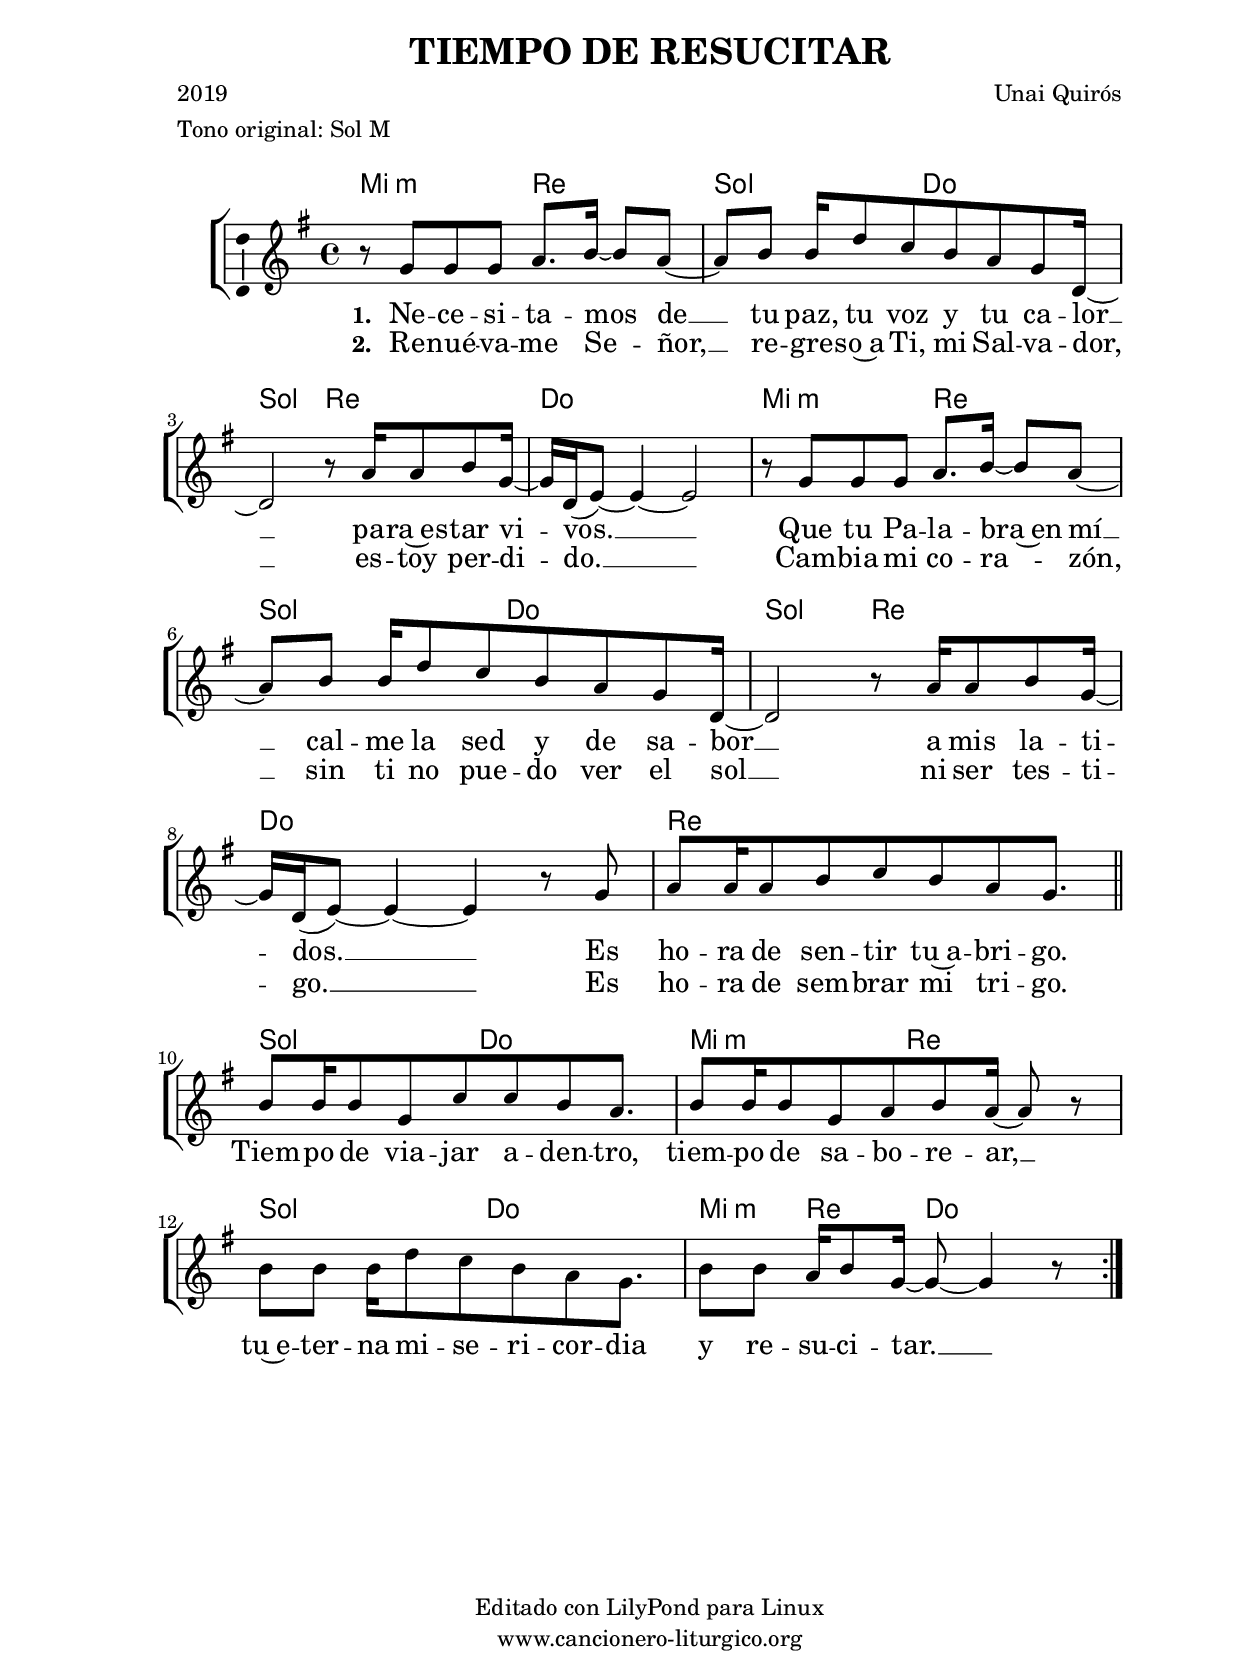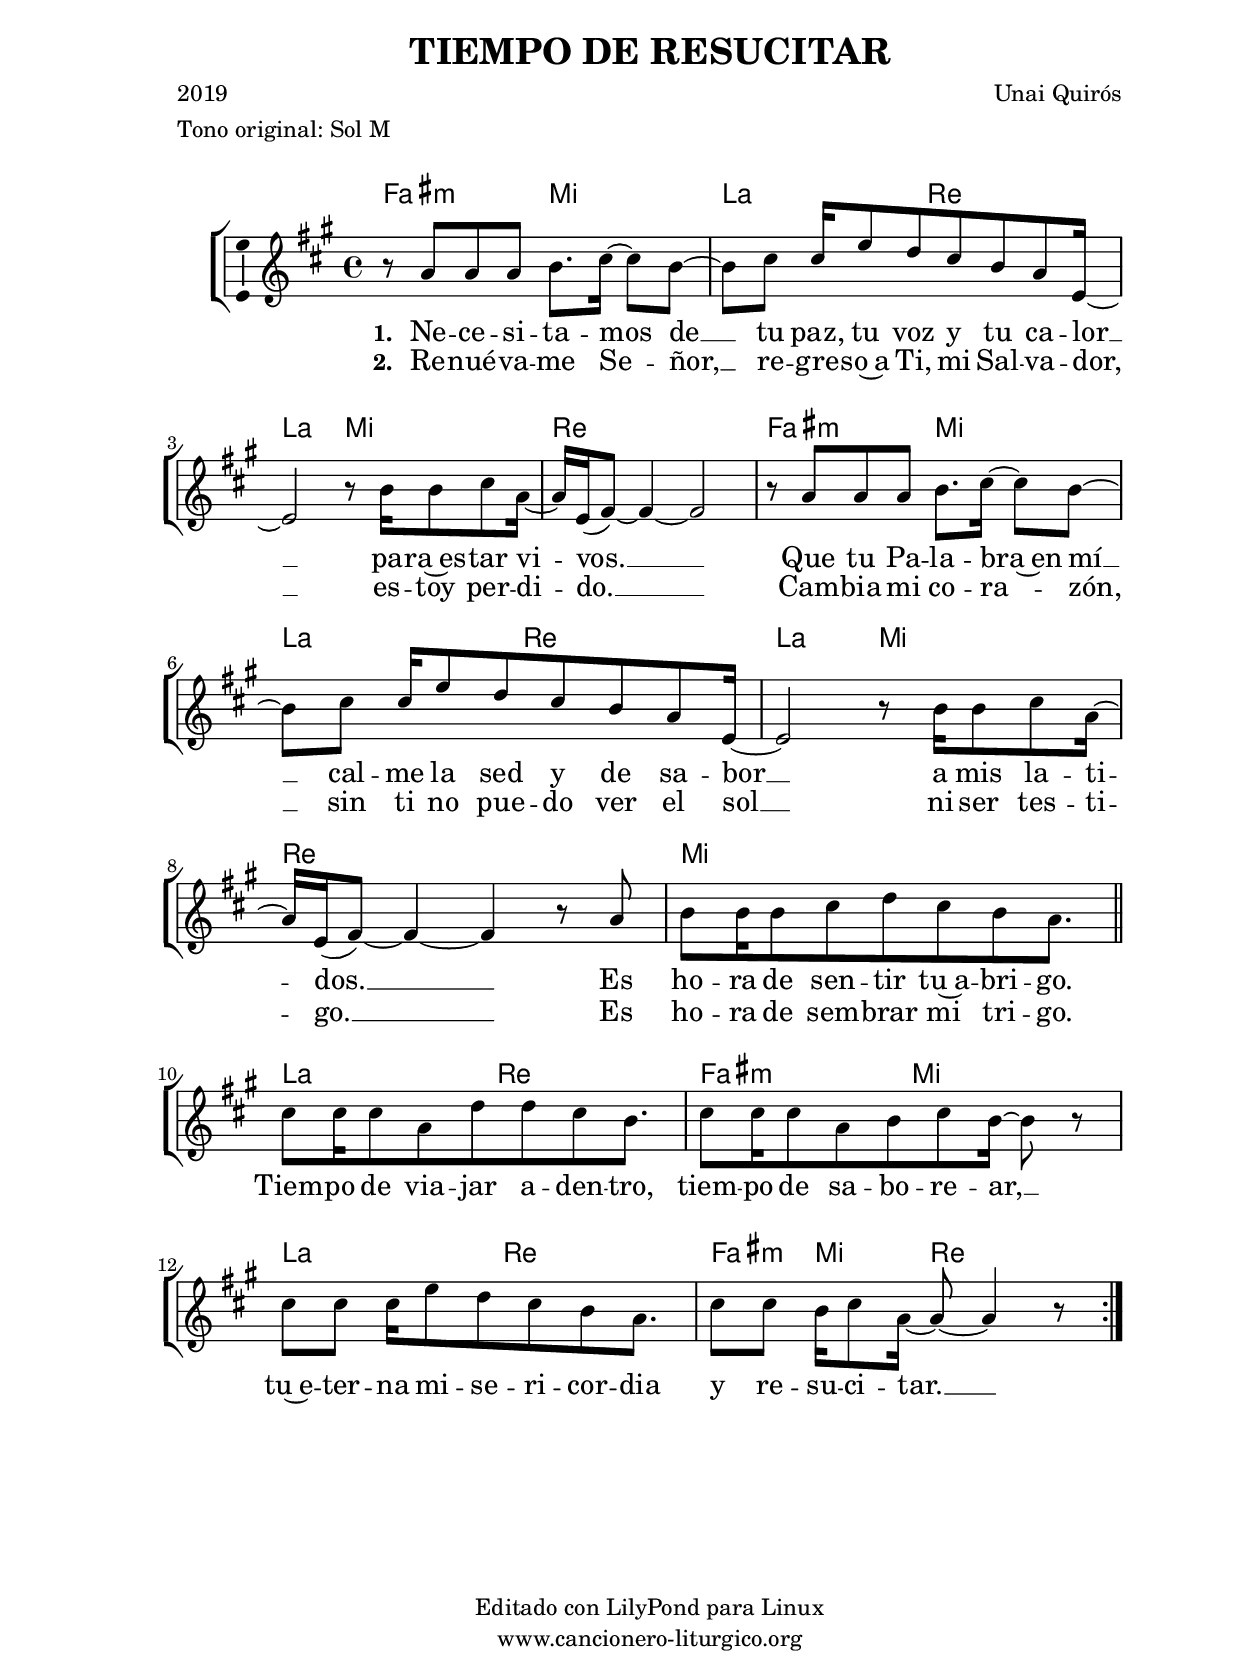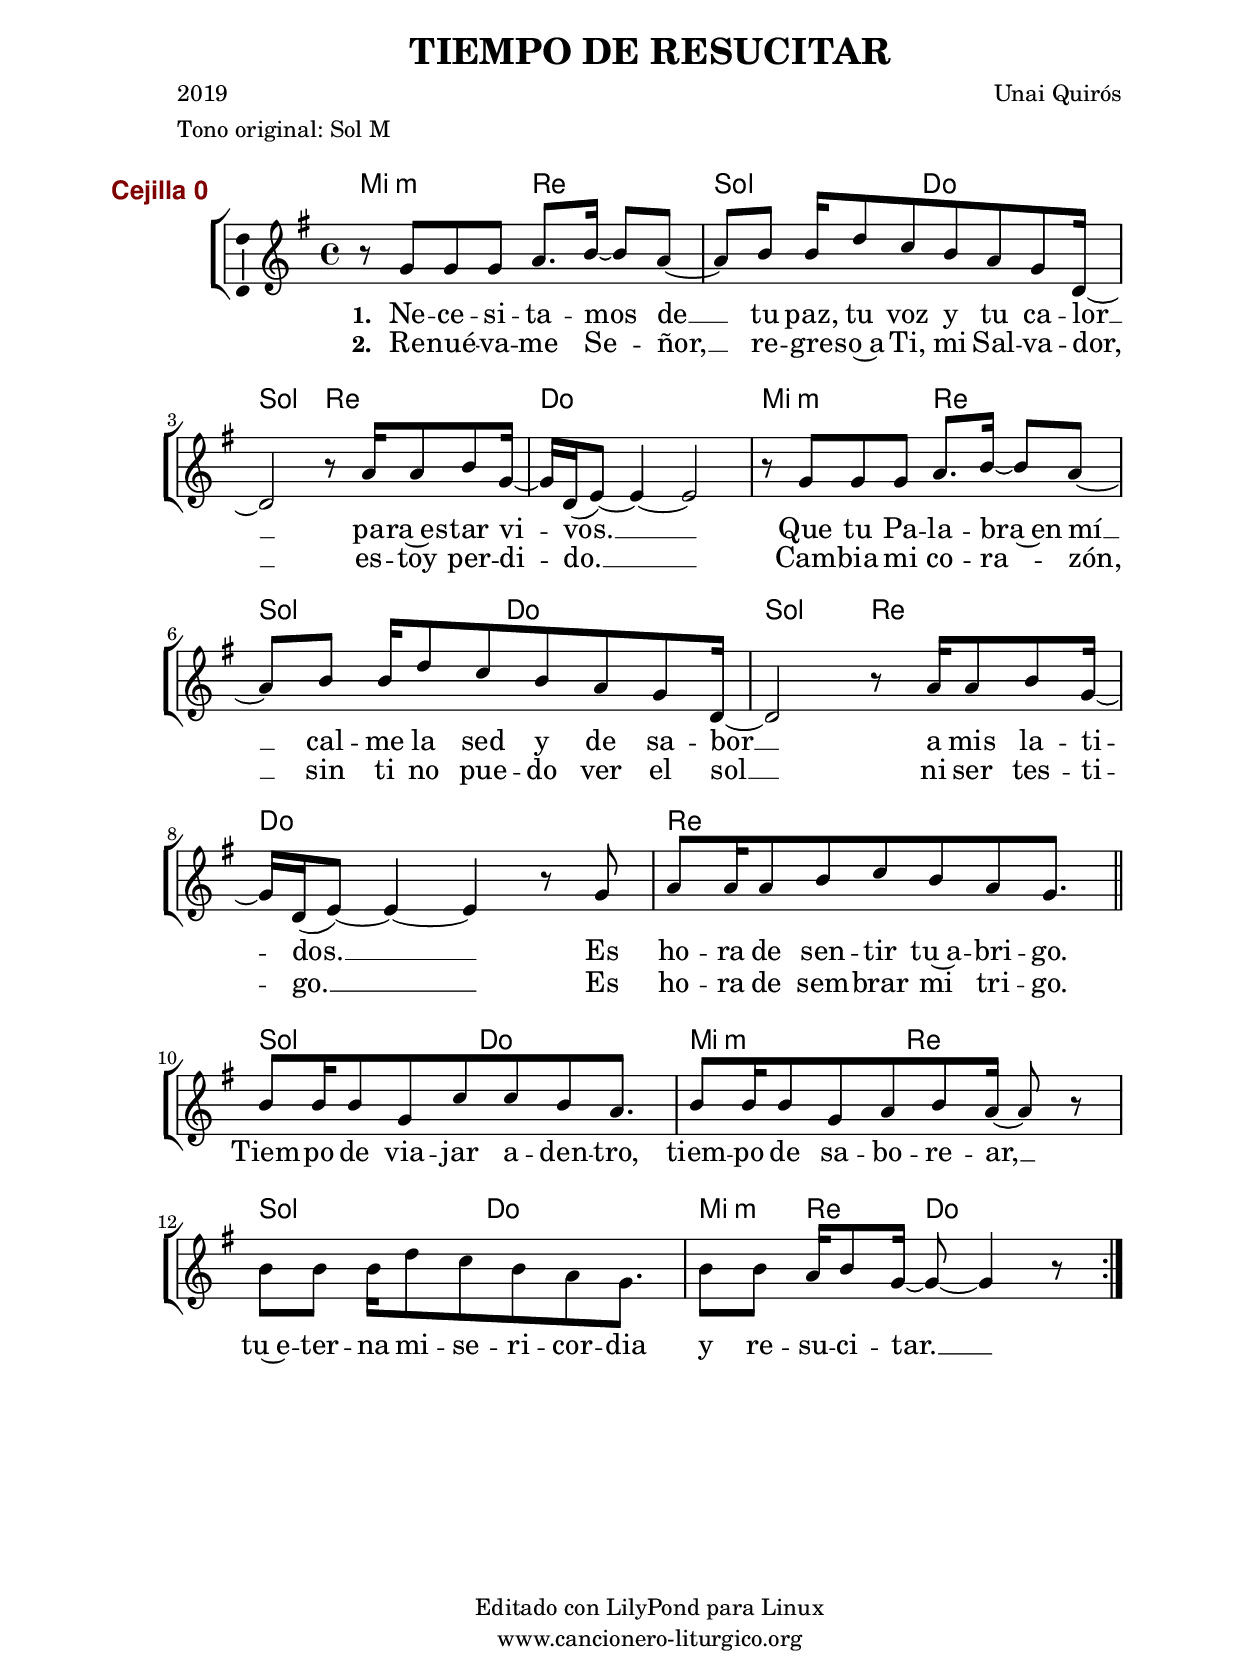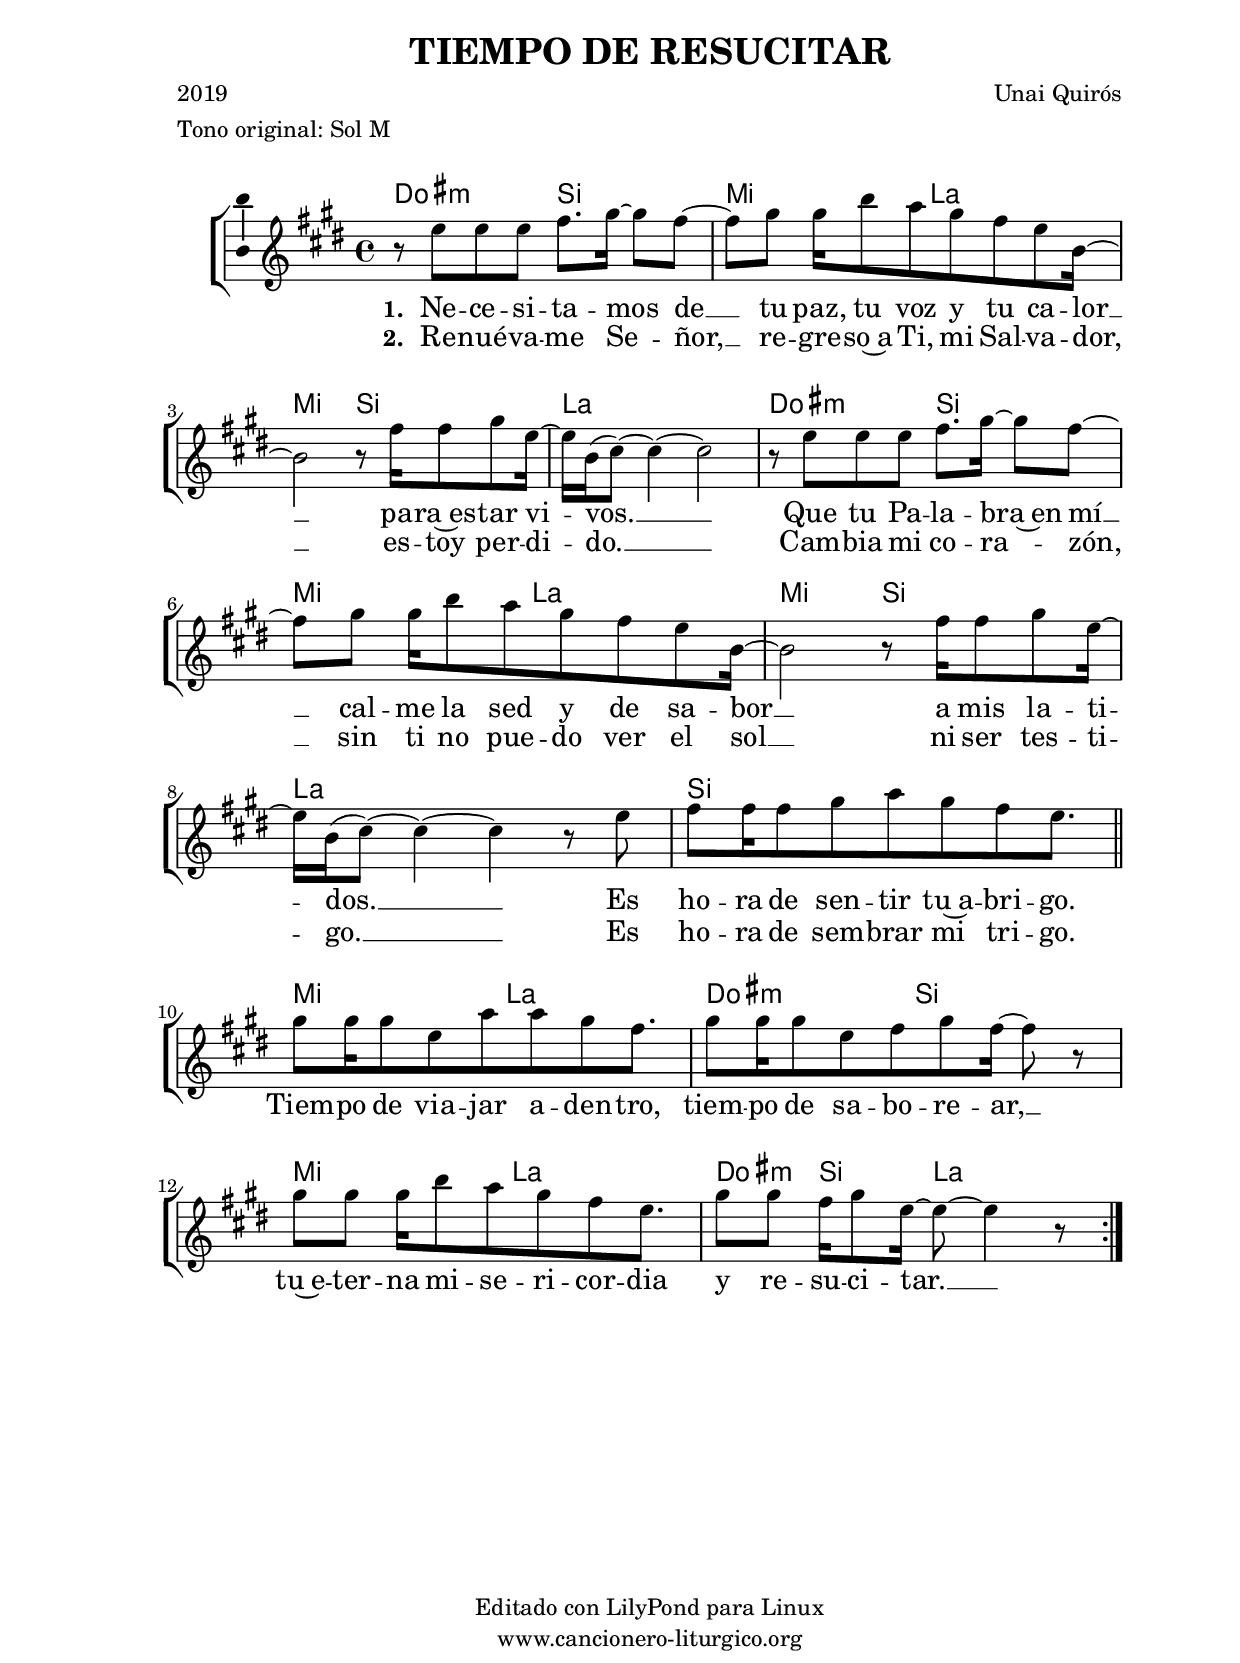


%versión de lilypond para la que se ha escrito esta partitura:
\version "2.16.0"

	%Tamaño papel
	#(set-default-paper-size "a4")
	%Tamaño partitura
	#(set-global-staff-size 20)
	%No responde al pulsar sobre una nota
	#(ly:set-option 'point-and-click #f)

%parámetros del encabezamiento:
\header {
	title = "TIEMPO DE RESUCITAR"
	subtitle = ""
	composer = "Unai Quirós"
	poet = "2019"
	meter = "Tono original: Sol M"
	arranger = ""
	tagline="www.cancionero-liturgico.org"
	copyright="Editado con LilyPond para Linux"
	tiempo = "Pascua"
	usos = "Entrada, Comunión, Salida"
	letra = ""
	}

%parámetros asociados al papel:
\paper  {
	oddHeaderMarkup = \markup {\fill-line { \on-the-fly #not-first-page \fromproperty #'header:title \on-the-fly #not-first-page \fromproperty #'header:composer }}
	evenHeaderMarkup = \markup {\fill-line { \fromproperty #'header:composer \fromproperty #'header:title }}
	#(set-paper-size "a4")
	print-page-number = ##f
	first-page-number = 1
	print-first-page-number = ##f
%	head-separation = 3.0 \cm
	top-margin = 2.0 \cm
%%%	bottom-margin = 0.5\cm
	bottom-margin = 0.2\cm
	left-margin = 3.0 \cm
	line-width = 16.0 \cm 
	indent = 8\mm
	interscoreline = 2.\mm
	between-system-space = 15\mm
%	para que las partituras no llenen la hoja:
	ragged-bottom = ##t
%	idem para la última hoja:
	ragged-last-bottom = ##f
%	para que las partituras llenen el ancho del papel:
	ragged-last = ##f
	after-title-space = 2.5 \cm
%page-count=1
%system-count=6

	%Flexible Vertical Spacing
%	markup-markup-spacing =
%	#'((basic-distance . 15) (minimum-distance . 15) (padding . 3))
	markup-system-spacing =
	#'((basic-distance . 15) (minimum-distance . 15) (padding . 3))
	system-system-spacing =
	#'((basic-distance . 15) (minimum-distance . 15) (padding . 3))
	score-system-spacing =
	#'((basic-distance . 15) (minimum-distance . 15) (padding . 5))
%	top-system-spacing = % header
%	#'((basic-distance . 8) (minimum-distance . 0) (padding . 0))
%	top-markup-spacing =
%	#'((basic-distance . 20) (minimum-distance . 20) (padding . 0))
	last-bottom-spacing = % footer
	#'((basic-distance . 5) (minimum-distance . 5) (padding . 0))
%	score-markup-spacing =
%	#'((basic-distance . 16) (minimum-distance . 13) (padding . 0))

	}


%parámetros que afectan a toda la partitura:
global =  {
	%clave de sol (G):
	\clef G
	%armadura:
%	\transpose g f
	\key g \major
	\tempo 4=69
%%%	\tempo 4=62
	\set Score.tempoHideNote = ##t
	}


acordes = {
	\italianChords
	\chordmode {
%	\transpose g f
{

e2:m d g c g d c c
e2:m d g c g d c c
d2 d

\repeat volta 2 {
g2 c e:m d
g2 c e4:m d c2
}

	}
	}
}


melodia = 
%	\transpose g f
{
	\time 4/4

\relative c''{

r8 g8 g g a8. b16~b8 a8~
a8 b b16 d8 c b a g d16~
d2 r8 a'16 a8 b g16~
g16 d (e8)~e4~e2

r8 g8 g g a8. b16~b8 a8~
a8 b b16 d8 c b a g d16~
d2 r8 a'16 a8 b g16~
g16 d (e8)~e4~e r8 g8
a8 a16 a8 b c b a g8.

\bar"||"
\break

\repeat volta 2 {
b8 b16 b8 g c c b a8.
b8 b16 b8 g a b a16~a8 r8
b8 b b16 d8 c b a g8.
b8 b a16 b8 g16~g8~g4 r8
}

}

%	\bar "|."
	}


texto = \lyricmode {

\set stanza =#"1. " 
Ne -- ce -- si -- ta -- mos de __
tu paz, tu voz y tu ca -- lor __
pa -- ra~es -- tar vi -- vos. __
Que tu Pa -- la -- bra~en mí __
cal -- me la sed y de sa -- bor __
a mis la -- ti -- dos. __
Es ho -- ra de sen -- tir tu~a -- bri -- go.

Tiem -- po de via -- jar a -- den -- tro,
tiem -- po de sa -- bo -- re -- ar, __
tu~e -- ter -- na mi -- se -- ri -- cor -- dia
y re -- su -- ci -- tar. __

	}

textodos = \lyricmode {

\set stanza =#"2. " 
Re -- nué -- va -- me Se -- ñor, __
re -- gre -- so~a Ti, mi Sal -- va -- dor, __
es -- toy per -- di -- do. __
Cam -- bia mi co -- ra -- zón, __
sin ti no pue -- do ver el sol __
ni ser tes -- ti -- go. __
Es ho -- ra de sem -- brar mi tri -- go.

	}

acordesStaff = \context ChordNames = acordesStaff <<
	\set chordChanges = ##t
	\acordes
	>>


%%%%%%%%%%%%%%%%%%%%%%%%%%%%%%%%%%% CEJILLA %%%%%%%%%%%%%%%%%%%%%%%%%%%%%%%%%%%
acordescejilla = {
%%%	\override ChordNames.ChordName #'font-size = #-1
%%%	\override ChordNames.ChordName #'font-series = #'bold
	\transpose c c {
		\acordes
		}
	}

acordescejillaStaff = \context ChordNames = acordescejillaStaff <<
	\set Staff.instrumentName = \markup \with-color #darkred \larger \bold \sans "Cejilla 0"
	\set chordChanges = ##t
	\acordescejilla
	>>
%%%%%%%%%%%%%%%%%%%%%%%%%%%%%%%%%%% CEJILLA %%%%%%%%%%%%%%%%%%%%%%%%%%%%%%%%%%%


vozStaff = \context Voice = vozStaff
\with {\consists "Ambitus_engraver"}
<<
%	\set Staff.instrumentName = ""
%	\set Staff.shortInstrumentName = ""
%	\set Staff.midiInstrument = #"clarinet"
%	\set Staff.midiInstrument = #"cello"
	\set Staff.midiInstrument = #"flute"
%	\set Staff.midiInstrument = #"electric guitar (jazz)"
%	\set Staff.midiInstrument = #"english horn"
%	\set Staff.midiInstrument = #"violin"
%	\set Staff.midiInstrument = #"glockenspiel"
	\set Staff.midiMinimumVolume = #0.7
	\set Staff.midiMaximumVolume = #0.9
	\global
	\melodia
	>>

textoStaff = \context Lyrics = textoStaff <<
	\lyricsto vozStaff \texto
	>>

textodosStaff = \context Lyrics = textodosStaff <<
	\lyricsto vozStaff \textodos
	>>


\book {
	\score {
		<<
		\context ChoirStaff {
			\override StaffGroup.SystemStartBracket #'collapse-height = #1
			\override Score.SystemStartBar #'collapse-height = #1
			<<
			\acordesStaff
			\vozStaff
			\textoStaff
			\textodosStaff
			>>
			}

		>>
		\layout {
	    		\context {
				\Lyrics
				\override LyricText #'font-size = #2
				}
	   		 \context {
				\Score
				\override StaffSymbol #'staff-space = #(magstep +3)
				}
			}
		}
	\score {
		\unfoldRepeats
		<<
		\context ChoirStaff {
			<<
			\acordesStaff
			\vozStaff
			>>
			}

		>>
		\midi {
	  		\context {
	  			\Score
				tempoWholesPerMinute = #(ly:make-moment 70 4)
				}
			}
		}
	}


%Partitura para guitarra
#(define output-suffix "G")
\book {
	\score {
		<<
		\context ChoirStaff {
			\override StaffGroup.SystemStartBracket #'collapse-height = #1
			\override Score.SystemStartBar #'collapse-height = #1
			<<
			\acordescejillaStaff
			\vozStaff
			\textoStaff
			\textodosStaff
			>>
			}

		>>
		\layout {
%%%%%%%%%%%%%%%%%%%%%%%%%%%%%%%%%%% CEJILLA %%%%%%%%%%%%%%%%%%%%%%%%%%%%%%%%%%%
			\context {
				\ChordNames \consists Instrument_name_engraver
				}
%%%%%%%%%%%%%%%%%%%%%%%%%%%%%%%%%%% CEJILLA %%%%%%%%%%%%%%%%%%%%%%%%%%%%%%%%%%%
	    		\context {
				\Lyrics
				\override LyricText #'font-size = #2
				}
	   		 \context {
				\Score
				\override StaffSymbol #'staff-space = #(magstep +3)
				}
			}
		}
	}


#(define output-suffix "C")
\book {
	\score {
		<<
		\context ChoirStaff {
			\override StaffGroup.SystemStartBracket #'collapse-height = #1
			\override Score.SystemStartBar #'collapse-height = #1
\transpose c d
			<<
			\acordesStaff
			\vozStaff
			\textoStaff
			\textodosStaff
			>>
			}

		>>
		\layout {
	    		\context {
				\Lyrics
				\override LyricText #'font-size = #2
				}
	   		 \context {
				\Score
				\override StaffSymbol #'staff-space = #(magstep +3)
				}
			}
		}
	}


#(define output-suffix "S")
\book {
	\score {
		<<
		\context ChoirStaff {
			\override StaffGroup.SystemStartBracket #'collapse-height = #1
			\override Score.SystemStartBar #'collapse-height = #1
\transpose c a
			<<
			\acordesStaff
			\vozStaff
			\textoStaff
			\textodosStaff
			>>
			}

		>>
		\layout {
	    		\context {
				\Lyrics
				\override LyricText #'font-size = #2
				}
	   		 \context {
				\Score
				\override StaffSymbol #'staff-space = #(magstep +3)
				}
			}
		}
	}


